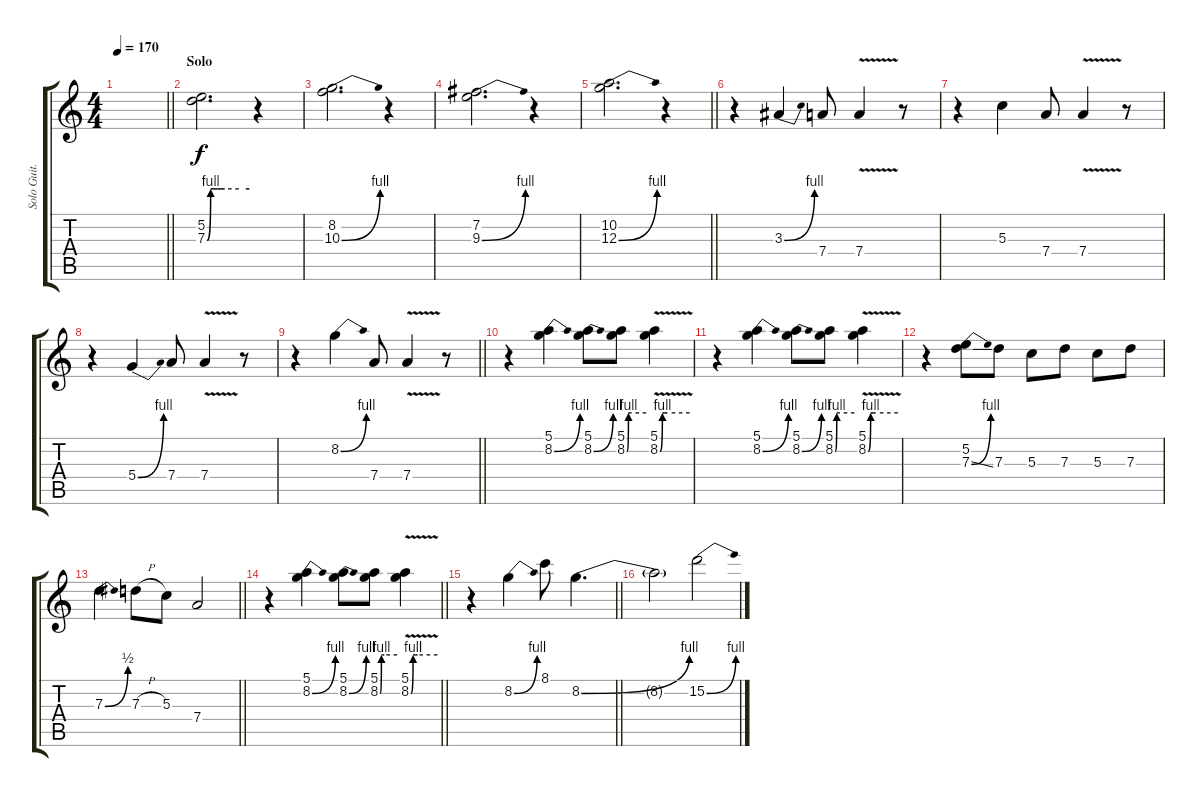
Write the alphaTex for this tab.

\track ("Solo Guit. Choir" "Solo Guit.") {instrument distortionguitar}
\staff {score tabs}
\tuning (E4 B3 G3 D3 A2 E2) {hide}
\ts (4 4)
\tempo 170
\clef g2
\barLineRight lightlight
\ks c
|
\section ("" "Solo")
(5.2 7.3{be (custom 0 0 5 4 15 4 25 4 45 4 60 4)}).2{d} r.4 |
(8.2 10.3{be (bend 0 0 60 4)}).2{d} r.4 |
(7.2 9.3{be (bend 0 0 60 4)}).2{d} r.4 |
\barLineRight lightlight
(10.2 12.3{be (bend 0 0 60 4)}).2{d} r.4 |
r.4 3.3{be (bend 0 0 60 4)}.4 7.4.8 7.4{v}.4 r.8 |
r.4 5.3.4 7.4.8 7.4{v}.4 r.8 |
r.4 5.4{be (bend 0 0 60 4)}.4 7.4.8 7.4{v}.4 r.8 |
\barLineRight lightlight
r.4 8.2{be (bend 0 0 60 4)}.4 7.4.8 7.4{v}.4 r.8 |
r.4 (5.1 8.2{be (bend 0 0 60 4)}).4 (5.1 8.2{be (bend 0 0 60 4)}).8 (5.1 8.2{be (custom 0 0 5 4 10 4 15 4 60 4)}).8 (5.1 8.2{be (custom 0 0 5 4 10 4 15 4 60 4) v}).4 |
r.4 (5.1 8.2{be (bend 0 0 60 4)}).4 (5.1 8.2{be (bend 0 0 60 4)}).8 (5.1 8.2{be (custom 0 0 5 4 10 4 15 4 60 4)}).8 (5.1 8.2{be (custom 0 0 5 4 10 4 15 4 60 4) v}).4 |
r.4 (5.2 7.3{be (bend 0 0 60 4) ss}).8 7.3.8 5.3.8 7.3.8 5.3.8 7.3.8 |
\barLineRight lightlight
7.3{be (bend 0 0 60 2)}.4 7.3{h}.8 5.3.8 7.4.2 |
\barLineRight lightlight
r.4 (5.1 8.2{be (bend 0 0 60 4)}).4 (5.1 8.2{be (bend 0 0 60 4)}).8 (5.1 8.2{be (custom 0 0 5 4 10 4 15 4 60 4)}).8 (5.1 8.2{be (custom 0 0 5 4 10 4 15 4 60 4) v}).4 |
\barLineRight lightlight
r.4 8.2{be (bend 0 0 60 4)}.4 8.1.8 8.2{be (bend 0 0 60 4)}.4{d} |
8.2{t}.2 15.2{be (bend 0 0 60 4)}.2
